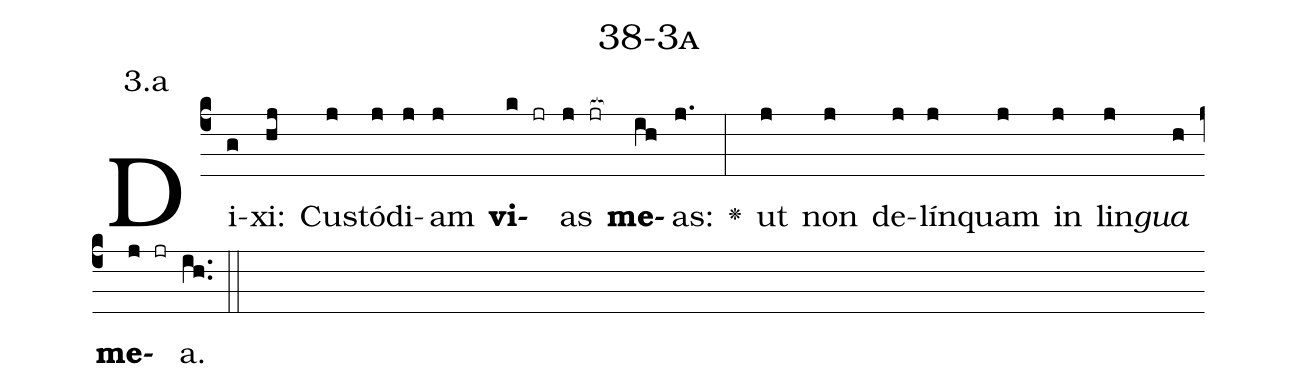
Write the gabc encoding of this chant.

name: 38-3a;
annotation: 3.a;
%%
(c4)Di(g)xi:(hj) Cus(j)tó(j)di(j)am(j) <b>vi</b>(k jr)as(j jr[ocb:1{]) <b>me</b>(ih[ocb:0}])as:(j.) <v>\greheightstar</v>(:) ut(j) non(j) de(j)lín(j)quam(j) in(j) lin(j)<i>gua</i>(h) <b>me</b>(j jr)a.(ih..) (::)


%E(j) u(j) o(j) u(h) a(j) e.(ih..) (::)
